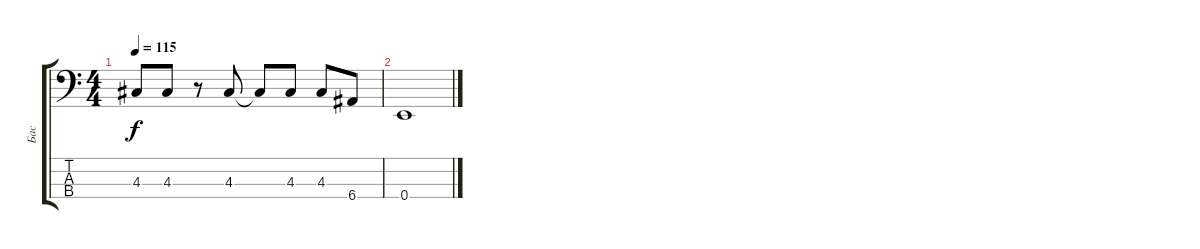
\track ("Бас" "Бас") {instrument electricbassfinger}
\staff {score tabs}
\tuning (G2 D2 A1 E1) {hide}
\ts (4 4)
\tempo 115
\clef f4
\ks c
4.3.8{dy f} 4.3.8 r.8 4.3.8 4.3{t}.8 4.3.8 4.3.8 6.4.8 |
0.4.1
